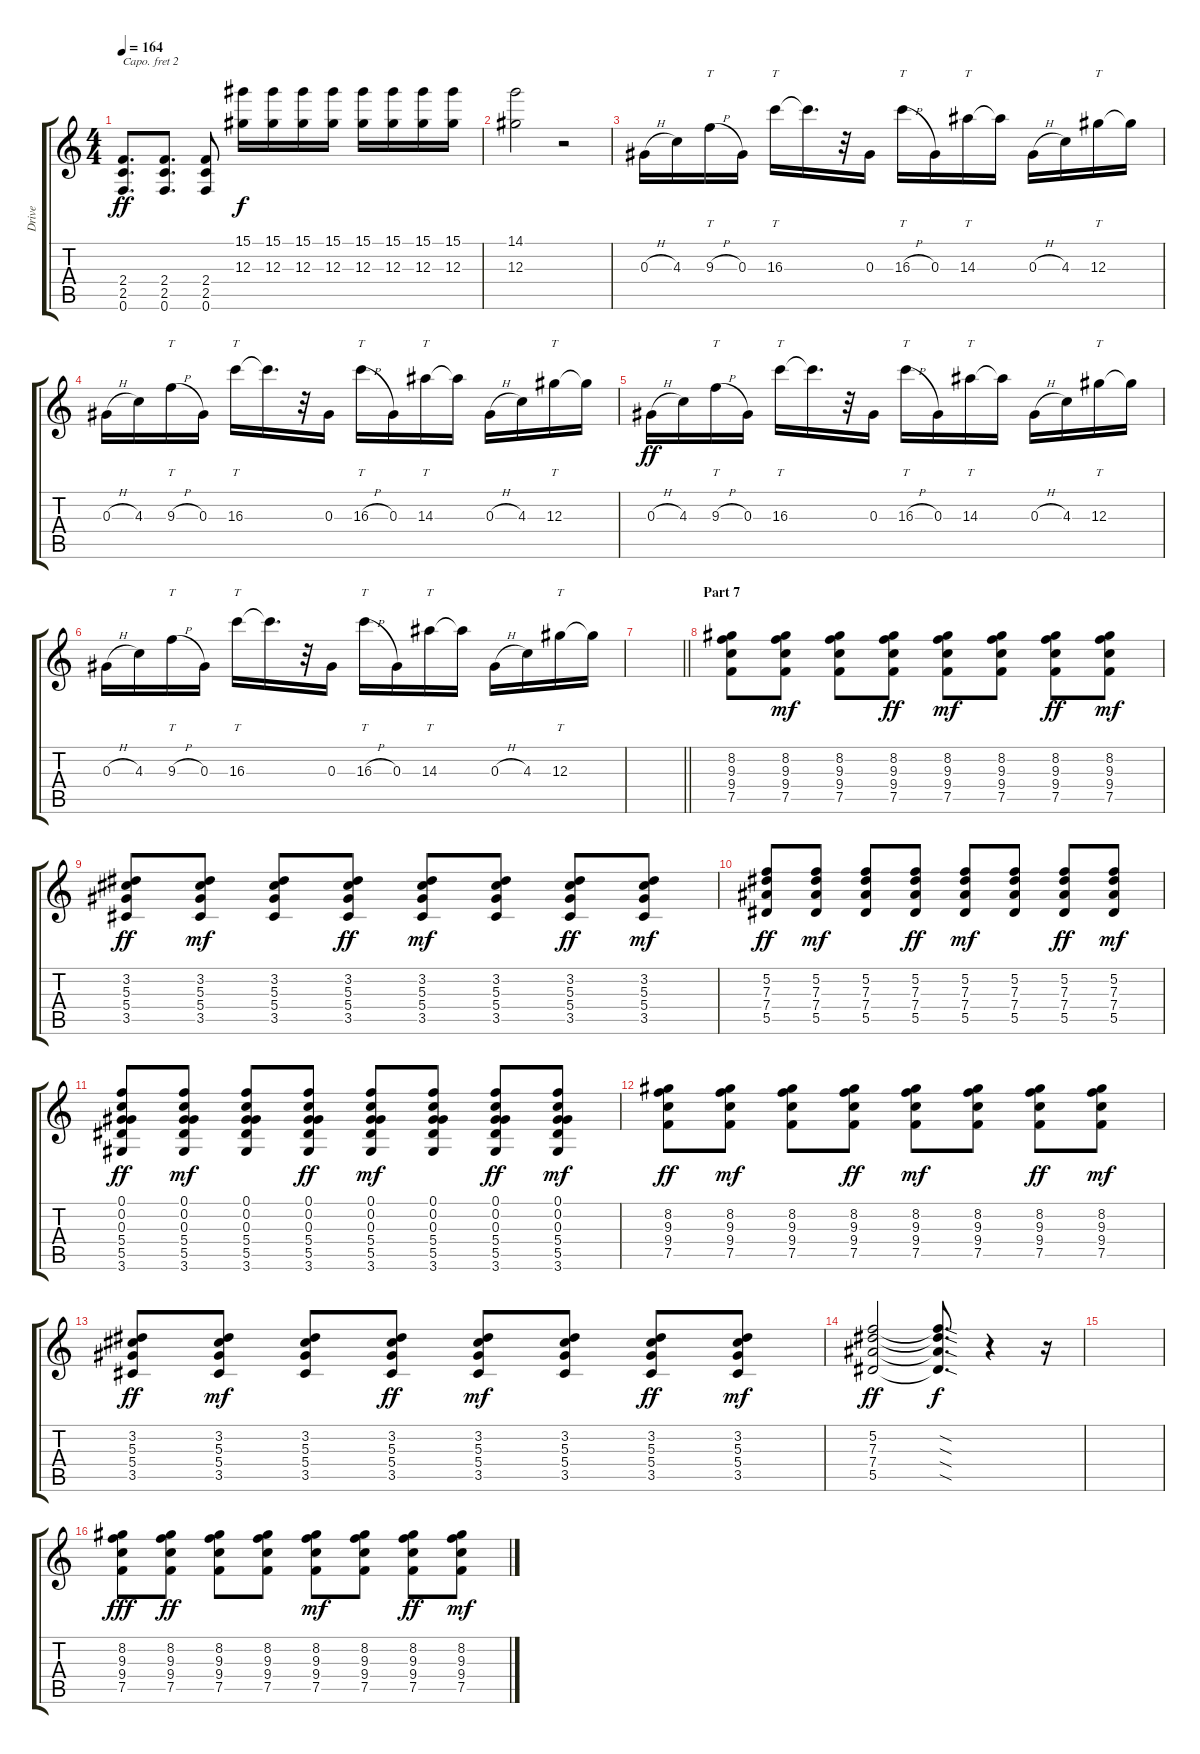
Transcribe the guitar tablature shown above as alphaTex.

\track ("Drive " "Drive ") {instrument overdrivenguitar}
\staff {score tabs}
\capo 2
\tuning (Eb4 Bb3 Gb3 Db3 Ab2 Eb2) {hide}
\ts (4 4)
\tempo 164
\clef g2
\ks c
(2.4 2.5 0.6).8{d dy ff} (2.4 2.5 0.6).8{d} (2.4 2.5 0.6).8 (15.1 12.3).16{dy f} (15.1 12.3).16 (15.1 12.3).16 (15.1 12.3).16 (15.1 12.3).16 (15.1 12.3).16 (15.1 12.3).16 (15.1 12.3).16 |
(14.1 12.3).2 r.2 |
0.3{h}.16 4.3.16 9.3{h}.16{tt} 0.3.16 16.3.16{tt} 16.3{t}.16{d} r.32 0.3.16 16.3{h}.16{tt} 0.3.16 14.3.16{tt} 14.3{t}.16 0.3{h}.16 4.3.16 12.3.16{tt} 12.3{t}.16 |
0.3{h}.16 4.3.16 9.3{h}.16{tt} 0.3.16 16.3.16{tt} 16.3{t}.16{d} r.32 0.3.16 16.3{h}.16{tt} 0.3.16 14.3.16{tt} 14.3{t}.16 0.3{h}.16 4.3.16 12.3.16{tt} 12.3{t}.16 |
0.3{h}.16{dy ff} 4.3.16 9.3{h}.16{tt} 0.3.16 16.3.16{tt} 16.3{t}.16{d} r.32 0.3.16 16.3{h}.16{tt} 0.3.16 14.3.16{tt} 14.3{t}.16 0.3{h}.16 4.3.16 12.3.16{tt} 12.3{t}.16 |
0.3{h}.16 4.3.16 9.3{h}.16{tt} 0.3.16 16.3.16{tt} 16.3{t}.16{d} r.32 0.3.16 16.3{h}.16{tt} 0.3.16 14.3.16{tt} 14.3{t}.16 0.3{h}.16 4.3.16 12.3.16{tt} 12.3{t}.16 |
\barLineRight lightlight
|
\section ("" "Part 7")
(8.2 9.3 9.4 7.5).8 (8.2 9.3 9.4 7.5).8{dy mf} (8.2 9.3 9.4 7.5).8 (8.2 9.3 9.4 7.5).8{dy ff} (8.2 9.3 9.4 7.5).8{dy mf} (8.2 9.3 9.4 7.5).8 (8.2 9.3 9.4 7.5).8{dy ff} (8.2 9.3 9.4 7.5).8{dy mf} |
(3.2 5.3 5.4 3.5).8{dy ff} (3.2 5.3 5.4 3.5).8{dy mf} (3.2 5.3 5.4 3.5).8 (3.2 5.3 5.4 3.5).8{dy ff} (3.2 5.3 5.4 3.5).8{dy mf} (3.2 5.3 5.4 3.5).8 (3.2 5.3 5.4 3.5).8{dy ff} (3.2 5.3 5.4 3.5).8{dy mf} |
(5.2 7.3 7.4 5.5).8{dy ff} (5.2 7.3 7.4 5.5).8{dy mf} (5.2 7.3 7.4 5.5).8 (5.2 7.3 7.4 5.5).8{dy ff} (5.2 7.3 7.4 5.5).8{dy mf} (5.2 7.3 7.4 5.5).8 (5.2 7.3 7.4 5.5).8{dy ff} (5.2 7.3 7.4 5.5).8{dy mf} |
(0.1 0.2 0.3 5.4 5.5 3.6).8{dy ff} (0.1 0.2 0.3 5.4 5.5 3.6).8{dy mf} (0.1 0.2 0.3 5.4 5.5 3.6).8 (0.1 0.2 0.3 5.4 5.5 3.6).8{dy ff} (0.1 0.2 0.3 5.4 5.5 3.6).8{dy mf} (0.1 0.2 0.3 5.4 5.5 3.6).8 (0.1 0.2 0.3 5.4 5.5 3.6).8{dy ff} (0.1 0.2 0.3 5.4 5.5 3.6).8{dy mf} |
(8.2 9.3 9.4 7.5).8{dy ff} (8.2 9.3 9.4 7.5).8{dy mf} (8.2 9.3 9.4 7.5).8 (8.2 9.3 9.4 7.5).8{dy ff} (8.2 9.3 9.4 7.5).8{dy mf} (8.2 9.3 9.4 7.5).8 (8.2 9.3 9.4 7.5).8{dy ff} (8.2 9.3 9.4 7.5).8{dy mf} |
(3.2 5.3 5.4 3.5).8{dy ff} (3.2 5.3 5.4 3.5).8{dy mf} (3.2 5.3 5.4 3.5).8 (3.2 5.3 5.4 3.5).8{dy ff} (3.2 5.3 5.4 3.5).8{dy mf} (3.2 5.3 5.4 3.5).8 (3.2 5.3 5.4 3.5).8{dy ff} (3.2 5.3 5.4 3.5).8{dy mf} |
(5.2 7.3 7.4 5.5).2{dy ff} (5.2{sod t} 7.3{sod t} 7.4{sod t} 5.5{sod t}).8{d dy f} r.4 r.16 |
|
(8.2 9.3 9.4 7.5).8{dy fff} (8.2 9.3 9.4 7.5).8{dy ff} (8.2 9.3 9.4 7.5).8 (8.2 9.3 9.4 7.5).8 (8.2 9.3 9.4 7.5).8{dy mf} (8.2 9.3 9.4 7.5).8 (8.2 9.3 9.4 7.5).8{dy ff} (8.2 9.3 9.4 7.5).8{dy mf}
